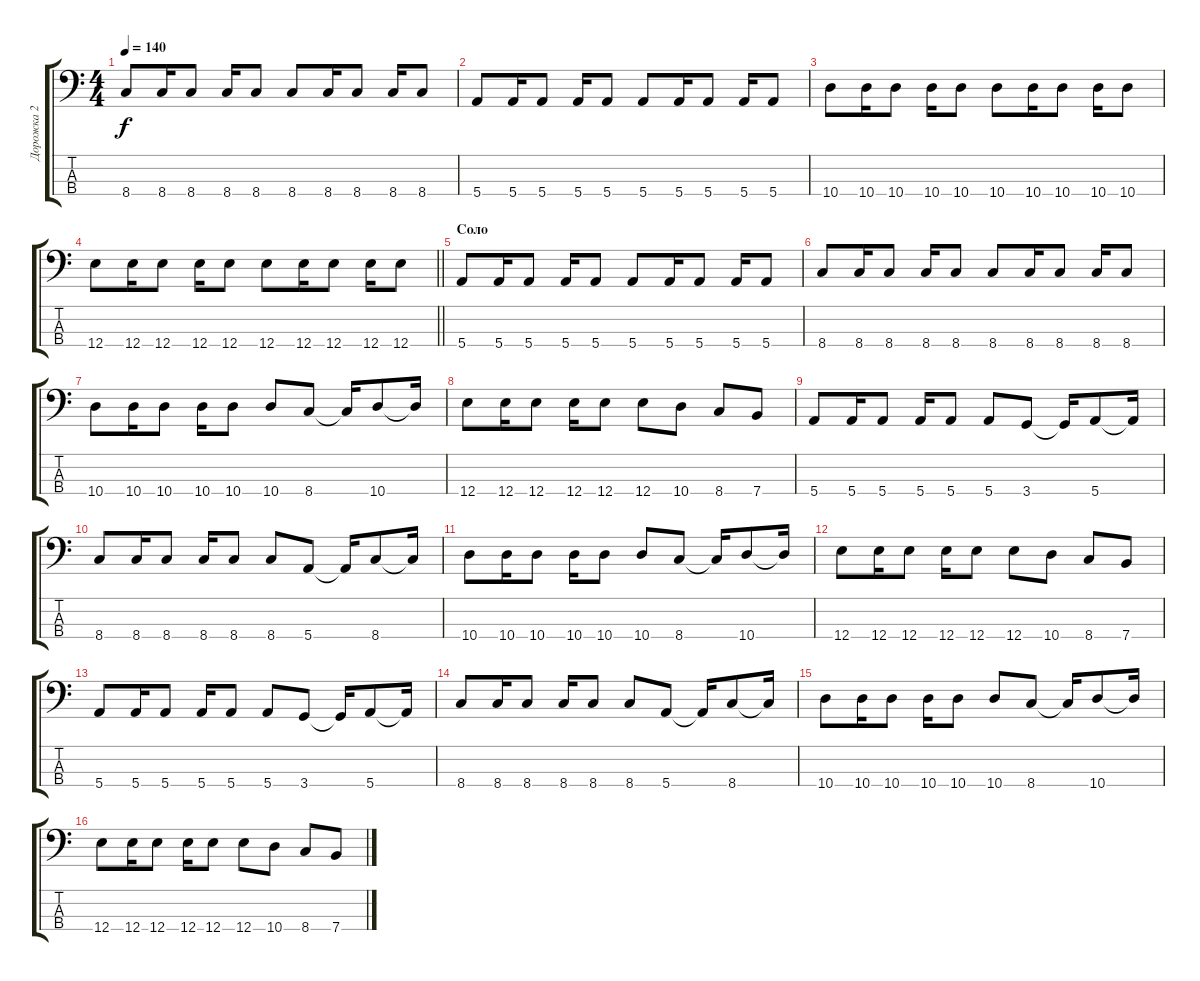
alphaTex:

\track ("Дорожка 2" "Дорожка 2") {instrument electricbasspick}
\staff {score tabs}
\tuning (G2 D2 A1 E1) {hide}
\ts (4 4)
\tempo 140
\clef f4
\ks c
8.4.8{dy f} 8.4.16 8.4.8 8.4.16 8.4.8 8.4.8 8.4.16 8.4.8 8.4.16 8.4.8 |
5.4.8 5.4.16 5.4.8 5.4.16 5.4.8 5.4.8 5.4.16 5.4.8 5.4.16 5.4.8 |
10.4.8 10.4.16 10.4.8 10.4.16 10.4.8 10.4.8 10.4.16 10.4.8 10.4.16 10.4.8 |
\barLineRight lightlight
12.4.8 12.4.16 12.4.8 12.4.16 12.4.8 12.4.8 12.4.16 12.4.8 12.4.16 12.4.8 |
\section ("" "Соло")
5.4.8 5.4.16 5.4.8 5.4.16 5.4.8 5.4.8 5.4.16 5.4.8 5.4.16 5.4.8 |
8.4.8 8.4.16 8.4.8 8.4.16 8.4.8 8.4.8 8.4.16 8.4.8 8.4.16 8.4.8 |
10.4.8 10.4.16 10.4.8 10.4.16 10.4.8 10.4.8 8.4.8 8.4{t}.16 10.4.8 10.4{t}.16 |
12.4.8 12.4.16 12.4.8 12.4.16 12.4.8 12.4.8 10.4.8 8.4.8 7.4.8 |
5.4.8 5.4.16 5.4.8 5.4.16 5.4.8 5.4.8 3.4.8 3.4{t}.16 5.4.8 5.4{t}.16 |
8.4.8 8.4.16 8.4.8 8.4.16 8.4.8 8.4.8 5.4.8 5.4{t}.16 8.4.8 8.4{t}.16 |
10.4.8 10.4.16 10.4.8 10.4.16 10.4.8 10.4.8 8.4.8 8.4{t}.16 10.4.8 10.4{t}.16 |
12.4.8 12.4.16 12.4.8 12.4.16 12.4.8 12.4.8 10.4.8 8.4.8 7.4.8 |
5.4.8 5.4.16 5.4.8 5.4.16 5.4.8 5.4.8 3.4.8 3.4{t}.16 5.4.8 5.4{t}.16 |
8.4.8 8.4.16 8.4.8 8.4.16 8.4.8 8.4.8 5.4.8 5.4{t}.16 8.4.8 8.4{t}.16 |
10.4.8 10.4.16 10.4.8 10.4.16 10.4.8 10.4.8 8.4.8 8.4{t}.16 10.4.8 10.4{t}.16 |
12.4.8 12.4.16 12.4.8 12.4.16 12.4.8 12.4.8 10.4.8 8.4.8 7.4.8
